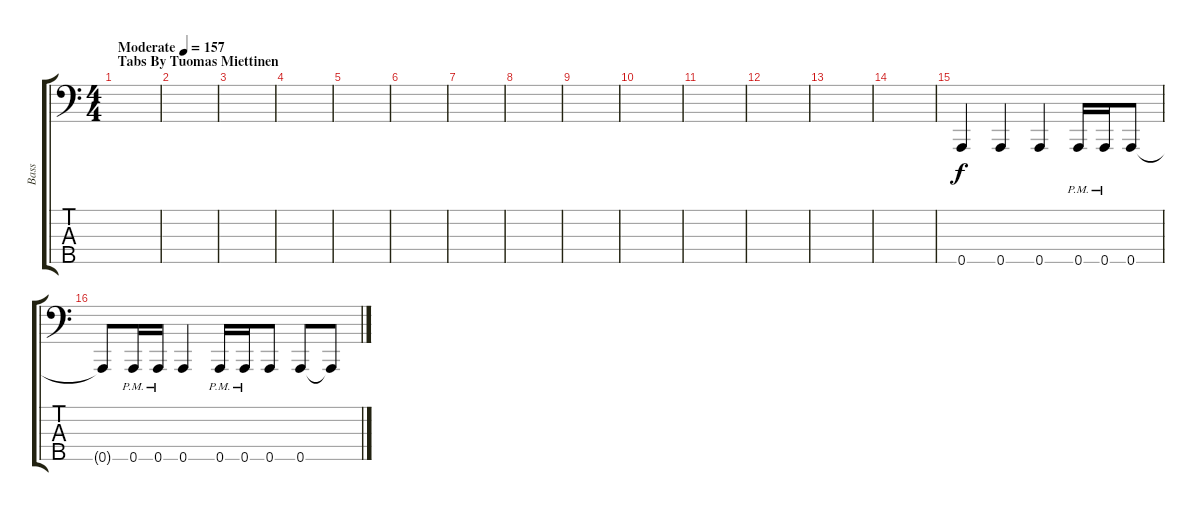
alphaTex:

\track ("Bass" "Bass") {instrument electricbasspick}
\staff {score tabs}
\tuning (G2 D2 A1 E1 A0) {hide}
\ts (4 4)
\section ("" "Tabs By Tuomas Miettinen")
\tempo (157 "Moderate")
\clef f4
\ks c
|
|
|
|
|
|
|
|
|
|
|
|
|
|
0.5.4 0.5.4 0.5.4 0.5{pm}.16 0.5{pm}.16 0.5.8 |
0.5{t}.8 0.5{pm}.16 0.5{pm}.16 0.5.4 0.5{pm}.16 0.5{pm}.16 0.5.8 0.5.8 0.5{t}.8
